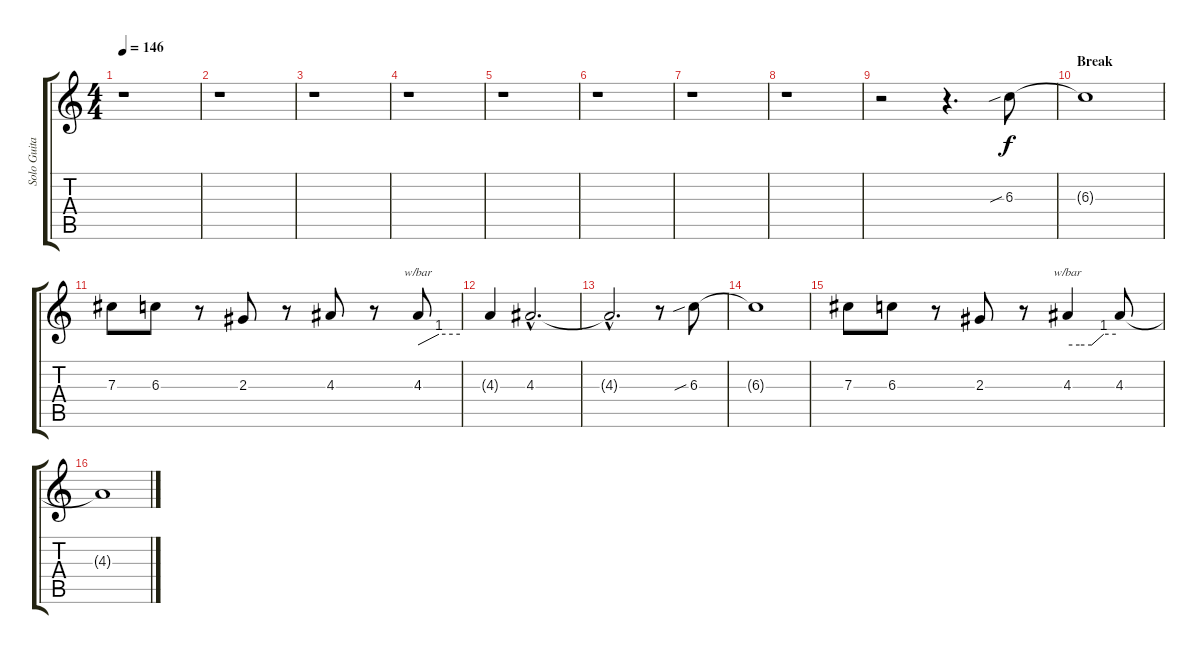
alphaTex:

\track ("Solo Guitar" "Solo Guita") {instrument distortionguitar}
\staff {score tabs}
\tuning (Eb4 Bb3 Gb3 Db3 Ab2 Eb2) {hide}
\ts (4 4)
\tempo 146
\clef g2
\ks c
r.1{dy f} |
r.1 |
r.1 |
r.1 |
r.1 |
r.1 |
r.1 |
r.1 |
r.2 r.4{d} 6.3{sib}.8 |
\section ("" "Break")
6.3{t}.1 |
7.3.8 6.3.8 r.8 2.3.8 r.8 4.3.8 r.8 4.3.8{tbe (custom default 0 0 30 4 60 4)} |
4.3{t}.4 4.3{hac}.2{d} |
4.3{hac t}.2{d} r.8 6.3{sib}.8 |
6.3{t}.1 |
7.3.8 6.3.8 r.8 2.3.8 r.8 4.3.4{tbe (custom default 0 0 15 0 30 0 45 4 60 4)} 4.3.8 |
4.3{t}.1
